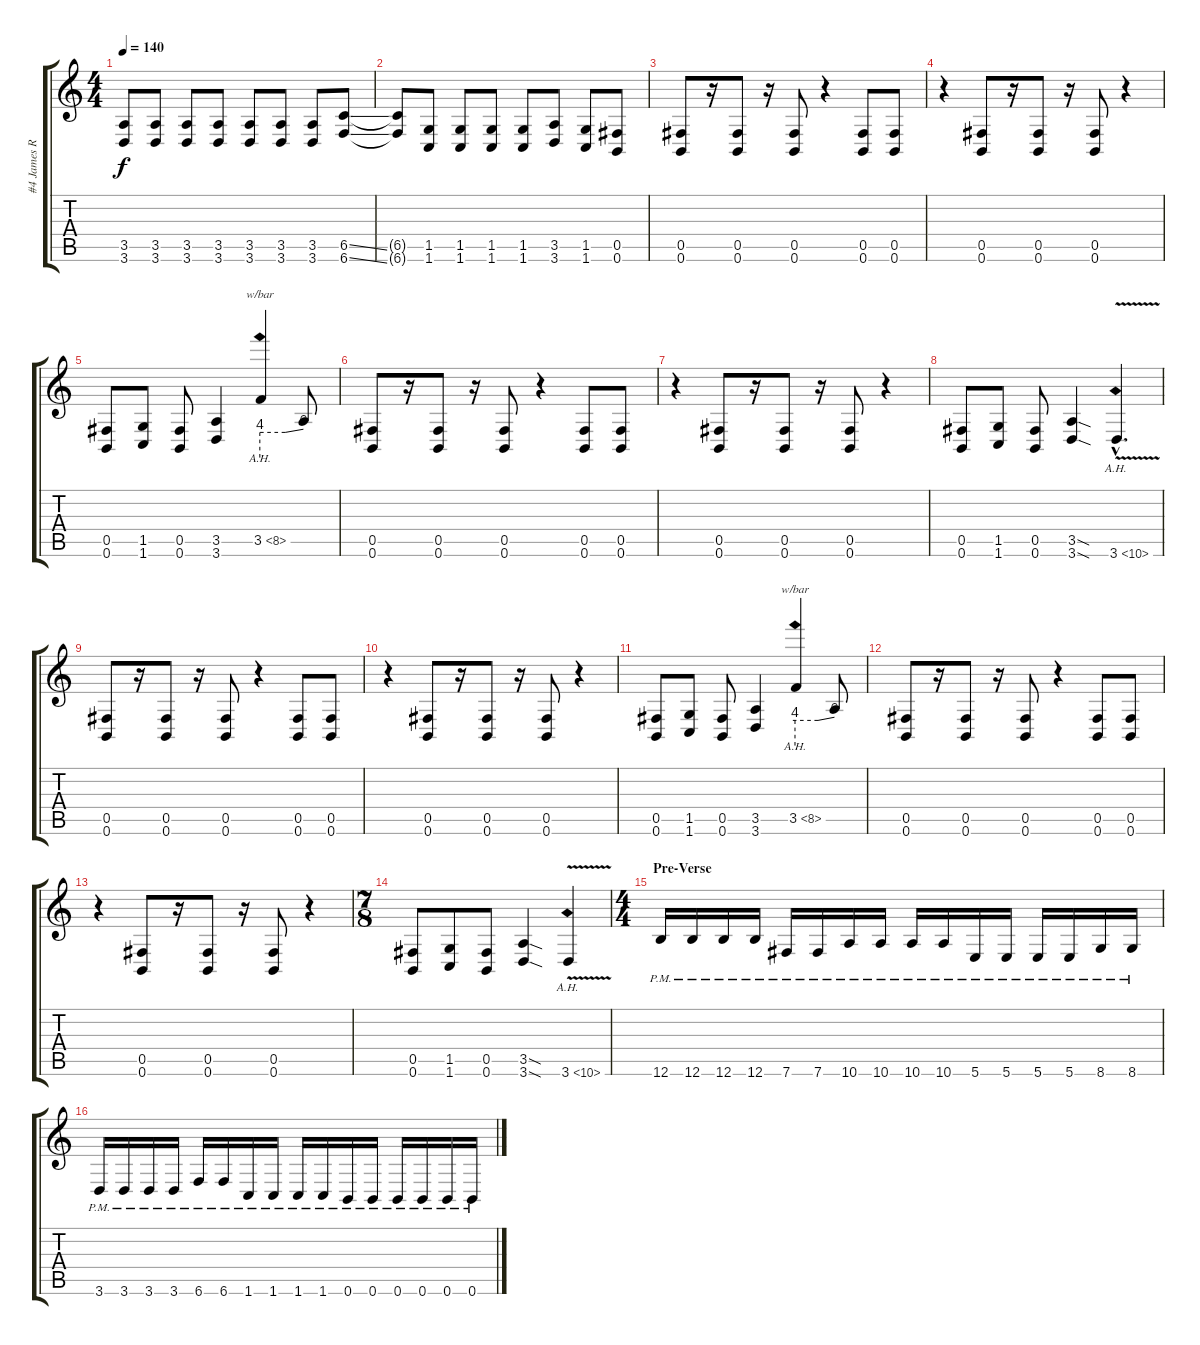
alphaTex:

\track ("#4 James Root - 2nd Guitar" "#4 James R") {instrument distortionguitar}
\staff {score tabs}
\tuning (Db4 Ab3 E3 B2 Gb2 B1) {hide}
\ts (4 4)
\tempo 140
\clef g2
\ks c
(3.5{t} 3.6{t}).8{dy f} (3.5 3.6).8 (3.5 3.6).8 (3.5 3.6).8 (3.5 3.6).8 (3.5 3.6).8 (3.5 3.6).8 (6.5{ss} 6.6{ss}).8 |
(6.5{t} 6.6{t}).8 (1.5 1.6).8 (1.5 1.6).8 (1.5 1.6).8 (1.5 1.6).8 (3.5 3.6).8 (1.5 1.6).8 (0.5 0.6).8 |
(0.5 0.6).8 r.16 (0.5 0.6).8 r.16 (0.5 0.6).8 r.4 (0.5 0.6).8 (0.5 0.6).8 |
r.4 (0.5 0.6).8 r.16 (0.5 0.6).8 r.16 (0.5 0.6).8 r.4 |
(0.5 0.6).8 (1.5 1.6).8 (0.5 0.6).8 (3.5 3.6).4 3.5{ah 5}.4{tbe (custom default 0 16 35 16 60 24)} 3.5{t}.8 |
(0.5 0.6).8 r.16 (0.5 0.6).8 r.16 (0.5 0.6).8 r.4 (0.5 0.6).8 (0.5 0.6).8 |
r.4 (0.5 0.6).8 r.16 (0.5 0.6).8 r.16 (0.5 0.6).8 r.4 |
(0.5 0.6).8 (1.5 1.6).8 (0.5 0.6).8 (3.5{sod} 3.6{sod}).4 3.6{ah 7 v hac}.4{d} |
(0.5 0.6).8 r.16 (0.5 0.6).8 r.16 (0.5 0.6).8 r.4 (0.5 0.6).8 (0.5 0.6).8 |
r.4 (0.5 0.6).8 r.16 (0.5 0.6).8 r.16 (0.5 0.6).8 r.4 |
(0.5 0.6).8 (1.5 1.6).8 (0.5 0.6).8 (3.5 3.6).4 3.5{ah 5}.4{tbe (custom default 0 16 35 16 60 24)} 3.5{t}.8 |
(0.5 0.6).8 r.16 (0.5 0.6).8 r.16 (0.5 0.6).8 r.4 (0.5 0.6).8 (0.5 0.6).8 |
r.4 (0.5 0.6).8 r.16 (0.5 0.6).8 r.16 (0.5 0.6).8 r.4 |
\ts (7 8)
(0.5 0.6).8 (1.5 1.6).8 (0.5 0.6).8 (3.5{sod} 3.6{sod}).4 3.6{ah 7 v}.4 |
\ts (4 4)
\section ("" "Pre-Verse")
12.6{pm}.16 12.6{pm}.16 12.6{pm}.16 12.6{pm}.16 7.6{pm}.16 7.6{pm}.16 10.6{pm}.16 10.6{pm}.16 10.6{pm}.16 10.6{pm}.16 5.6{pm}.16 5.6{pm}.16 5.6{pm}.16 5.6{pm}.16 8.6{pm}.16 8.6{pm}.16 |
3.6{pm}.16 3.6{pm}.16 3.6{pm}.16 3.6{pm}.16 6.6{pm}.16 6.6{pm}.16 1.6{pm}.16 1.6{pm}.16 1.6{pm}.16 1.6{pm}.16 0.6{pm}.16 0.6{pm}.16 0.6{pm}.16 0.6{pm}.16 0.6{pm}.16 0.6{pm}.16
